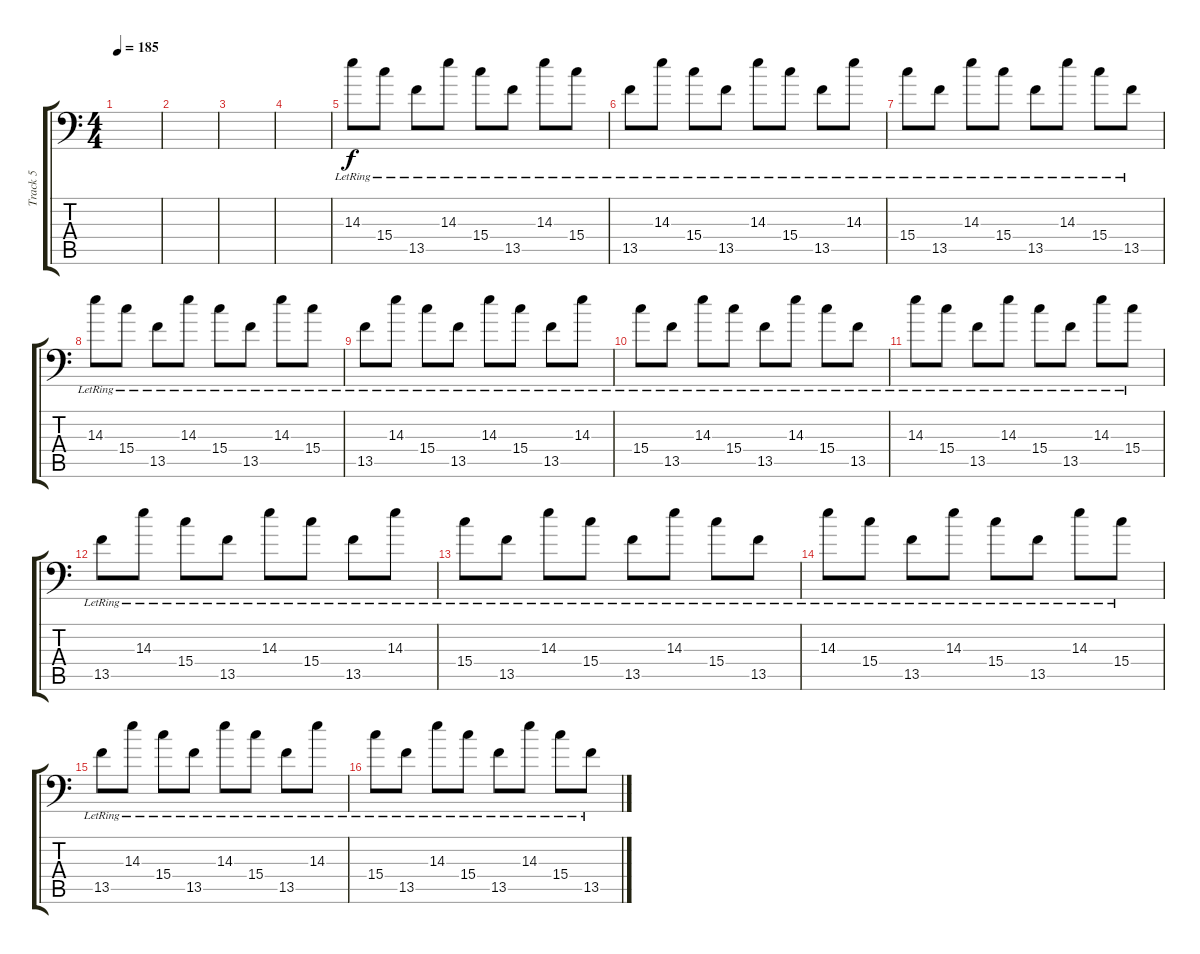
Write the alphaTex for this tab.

\track ("Track 5" "Track 5") {instrument acousticguitarnylon}
\staff {score tabs}
\tuning (B3 Gb3 D3 A2 E2 A1) {hide}
\ts (4 4)
\tempo 185
\clef f4
\ks c
|
|
|
|
14.3{lr}.8 15.4{lr}.8 13.5{lr}.8 14.3{lr}.8 15.4{lr}.8 13.5{lr}.8 14.3{lr}.8 15.4{lr}.8 |
13.5{lr}.8 14.3{lr}.8 15.4{lr}.8 13.5{lr}.8 14.3{lr}.8 15.4{lr}.8 13.5{lr}.8 14.3{lr}.8 |
15.4{lr}.8 13.5{lr}.8 14.3{lr}.8 15.4{lr}.8 13.5{lr}.8 14.3{lr}.8 15.4{lr}.8 13.5{lr}.8 |
14.3{lr}.8 15.4{lr}.8 13.5{lr}.8 14.3{lr}.8 15.4{lr}.8 13.5{lr}.8 14.3{lr}.8 15.4{lr}.8 |
13.5{lr}.8 14.3{lr}.8 15.4{lr}.8 13.5{lr}.8 14.3{lr}.8 15.4{lr}.8 13.5{lr}.8 14.3{lr}.8 |
15.4{lr}.8 13.5{lr}.8 14.3{lr}.8 15.4{lr}.8 13.5{lr}.8 14.3{lr}.8 15.4{lr}.8 13.5{lr}.8 |
14.3{lr}.8 15.4{lr}.8 13.5{lr}.8 14.3{lr}.8 15.4{lr}.8 13.5{lr}.8 14.3{lr}.8 15.4{lr}.8 |
13.5{lr}.8 14.3{lr}.8 15.4{lr}.8 13.5{lr}.8 14.3{lr}.8 15.4{lr}.8 13.5{lr}.8 14.3{lr}.8 |
15.4{lr}.8 13.5{lr}.8 14.3{lr}.8 15.4{lr}.8 13.5{lr}.8 14.3{lr}.8 15.4{lr}.8 13.5{lr}.8 |
14.3{lr}.8 15.4{lr}.8 13.5{lr}.8 14.3{lr}.8 15.4{lr}.8 13.5{lr}.8 14.3{lr}.8 15.4{lr}.8 |
13.5{lr}.8 14.3{lr}.8 15.4{lr}.8 13.5{lr}.8 14.3{lr}.8 15.4{lr}.8 13.5{lr}.8 14.3{lr}.8 |
15.4{lr}.8 13.5{lr}.8 14.3{lr}.8 15.4{lr}.8 13.5{lr}.8 14.3{lr}.8 15.4{lr}.8 13.5{lr}.8
